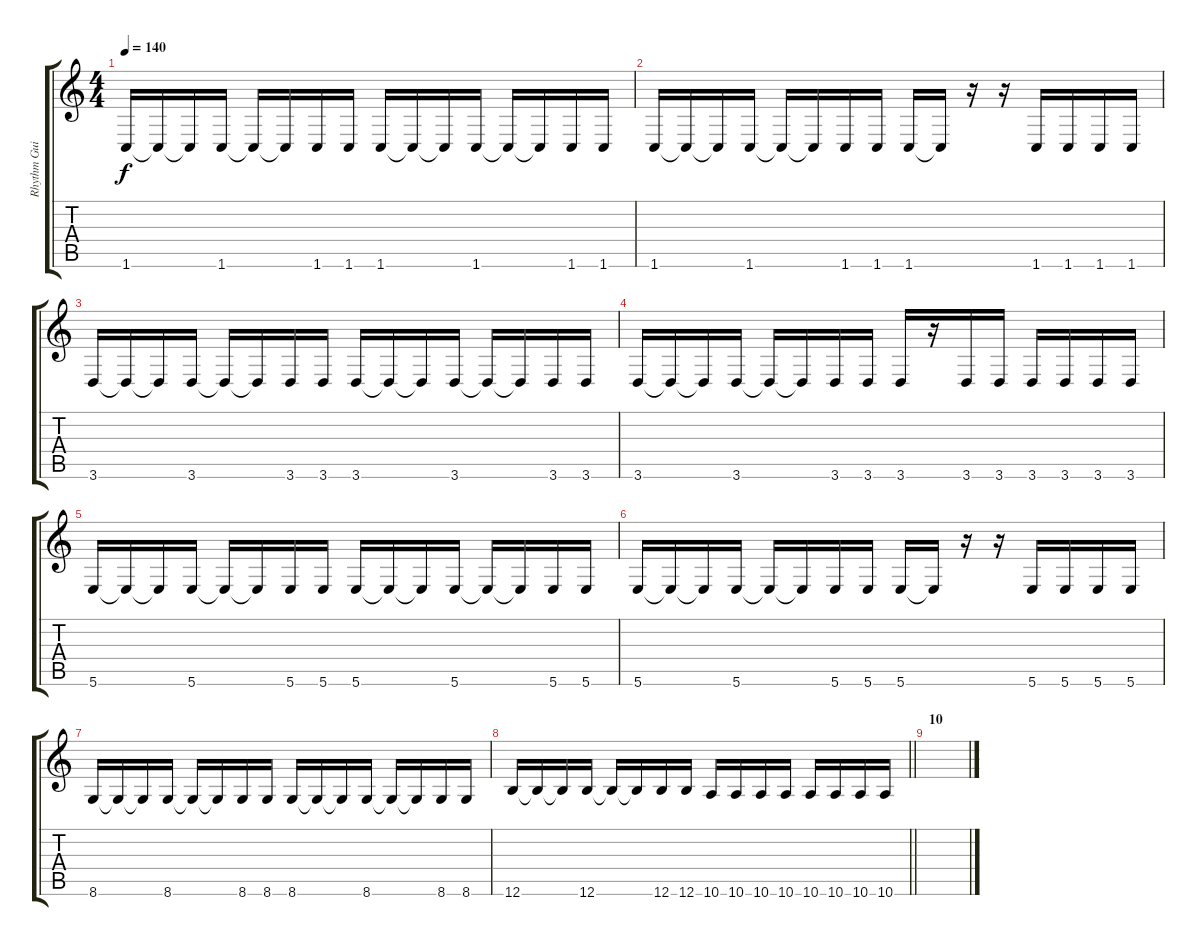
\track ("Rhythm Guitar 1" "Rhythm Gui") {instrument distortionguitar}
\staff {score tabs}
\tuning (Db4 Ab3 E3 B2 Gb2 B1) {hide}
\ts (4 4)
\tempo 140
\clef g2
\ks c
1.6.16{dy f} 1.6{t}.16 1.6{t}.16 1.6.16 1.6{t}.16 1.6{t}.16 1.6.16 1.6.16 1.6.16 1.6{t}.16 1.6{t}.16 1.6.16 1.6{t}.16 1.6{t}.16 1.6.16 1.6.16 |
1.6.16 1.6{t}.16 1.6{t}.16 1.6.16 1.6{t}.16 1.6{t}.16 1.6.16 1.6.16 1.6.16 1.6{t}.16 r.16 r.16 1.6.16 1.6.16 1.6.16 1.6.16 |
3.6.16 3.6{t}.16 3.6{t}.16 3.6.16 3.6{t}.16 3.6{t}.16 3.6.16 3.6.16 3.6.16 3.6{t}.16 3.6{t}.16 3.6.16 3.6{t}.16 3.6{t}.16 3.6.16 3.6.16 |
3.6.16 3.6{t}.16 3.6{t}.16 3.6.16 3.6{t}.16 3.6{t}.16 3.6.16 3.6.16 3.6.16 r.16 3.6.16 3.6.16 3.6.16 3.6.16 3.6.16 3.6.16 |
5.6.16 5.6{t}.16 5.6{t}.16 5.6.16 5.6{t}.16 5.6{t}.16 5.6.16 5.6.16 5.6.16 5.6{t}.16 5.6{t}.16 5.6.16 5.6{t}.16 5.6{t}.16 5.6.16 5.6.16 |
5.6.16 5.6{t}.16 5.6{t}.16 5.6.16 5.6{t}.16 5.6{t}.16 5.6.16 5.6.16 5.6.16 5.6{t}.16 r.16 r.16 5.6.16 5.6.16 5.6.16 5.6.16 |
8.6.16 8.6{t}.16 8.6{t}.16 8.6.16 8.6{t}.16 8.6{t}.16 8.6.16 8.6.16 8.6.16 8.6{t}.16 8.6{t}.16 8.6.16 8.6{t}.16 8.6{t}.16 8.6.16 8.6.16 |
\barLineRight lightlight
12.6.16 12.6{t}.16 12.6{t}.16 12.6.16 12.6{t}.16 12.6{t}.16 12.6.16 12.6.16 10.6.16 10.6.16 10.6.16 10.6.16 10.6.16 10.6.16 10.6.16 10.6.16 |
\section ("" "10")
